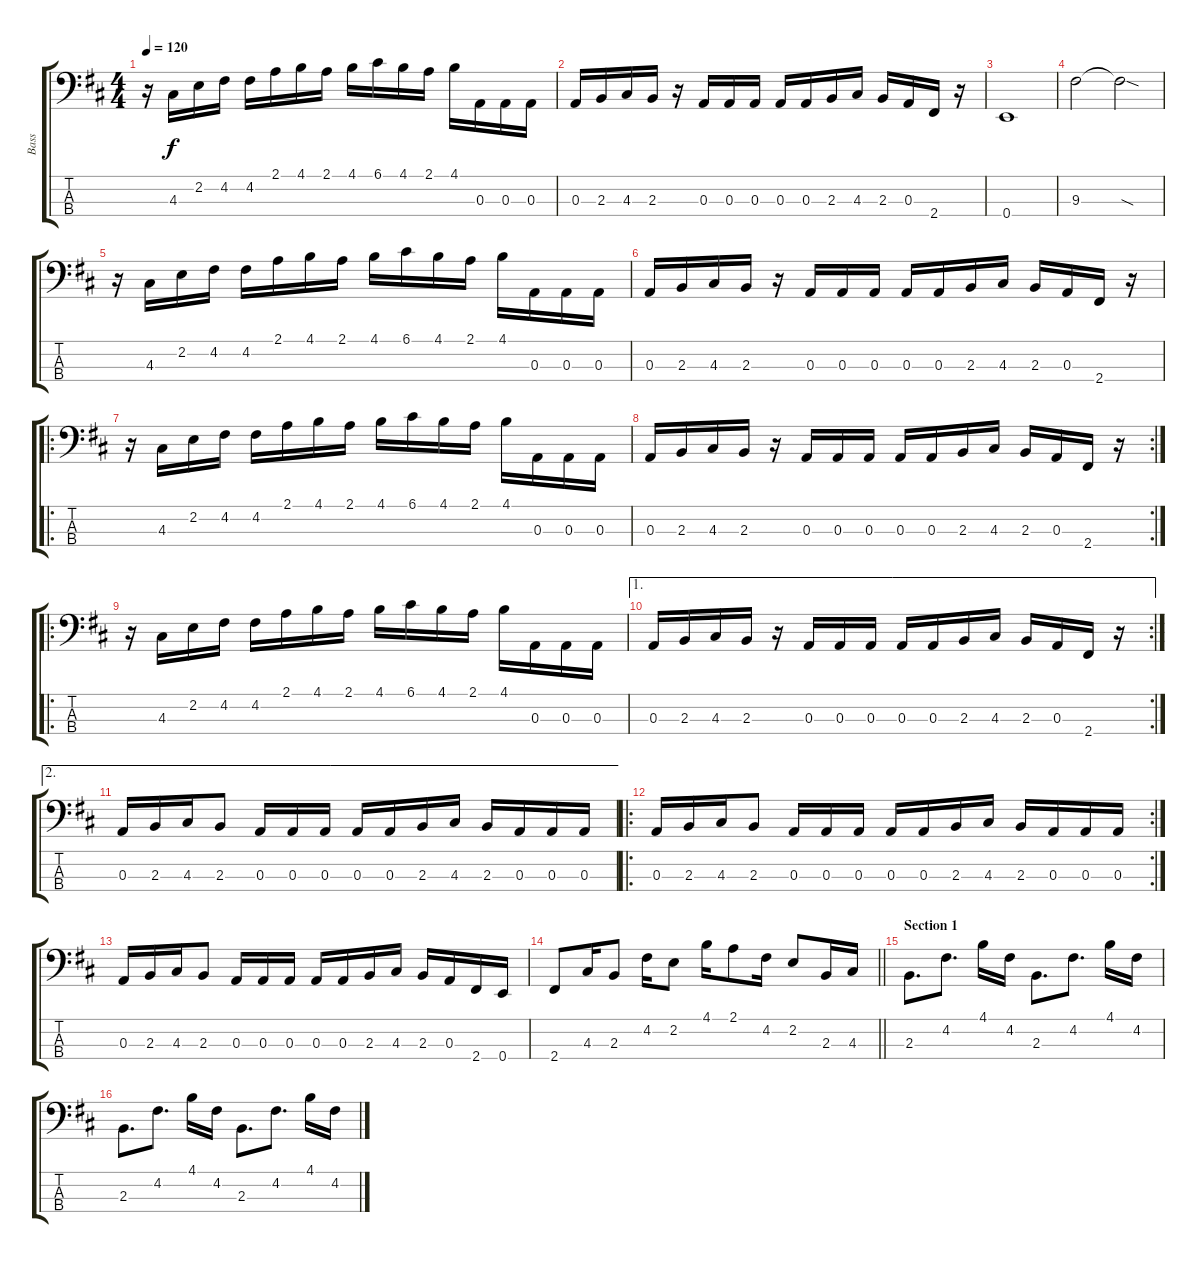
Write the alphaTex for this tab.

\track ("Bass" "Bass") {instrument electricbassfinger}
\staff {score tabs}
\tuning (G2 D2 A1 E1) {hide}
\ts (4 4)
\tempo 120
\clef f4
\ks d
r.16{dy f} 4.3.16 2.2.16 4.2.16 4.2.16 2.1.16 4.1.16 2.1.16 4.1.16 6.1.16 4.1.16 2.1.16 4.1.16 0.3.16 0.3.16 0.3.16 |
0.3.16 2.3.16 4.3.16 2.3.16 r.16 0.3.16 0.3.16 0.3.16 0.3.16 0.3.16 2.3.16 4.3.16 2.3.16 0.3.16 2.4.16 r.16 |
0.4.1 |
9.3.2 9.3{sod t}.2 |
r.16 4.3.16 2.2.16 4.2.16 4.2.16 2.1.16 4.1.16 2.1.16 4.1.16 6.1.16 4.1.16 2.1.16 4.1.16 0.3.16 0.3.16 0.3.16 |
0.3.16 2.3.16 4.3.16 2.3.16 r.16 0.3.16 0.3.16 0.3.16 0.3.16 0.3.16 2.3.16 4.3.16 2.3.16 0.3.16 2.4.16 r.16 |
\ro
r.16 4.3.16 2.2.16 4.2.16 4.2.16 2.1.16 4.1.16 2.1.16 4.1.16 6.1.16 4.1.16 2.1.16 4.1.16 0.3.16 0.3.16 0.3.16 |
\rc 2
0.3.16 2.3.16 4.3.16 2.3.16 r.16 0.3.16 0.3.16 0.3.16 0.3.16 0.3.16 2.3.16 4.3.16 2.3.16 0.3.16 2.4.16 r.16 |
\ro
r.16 4.3.16 2.2.16 4.2.16 4.2.16 2.1.16 4.1.16 2.1.16 4.1.16 6.1.16 4.1.16 2.1.16 4.1.16 0.3.16 0.3.16 0.3.16 |
\ae 1
\rc 2
0.3.16 2.3.16 4.3.16 2.3.16 r.16 0.3.16 0.3.16 0.3.16 0.3.16 0.3.16 2.3.16 4.3.16 2.3.16 0.3.16 2.4.16 r.16 |
\ae 2
0.3.16 2.3.16 4.3.16 2.3.8 0.3.16 0.3.16 0.3.16 0.3.16 0.3.16 2.3.16 4.3.16 2.3.16 0.3.16 0.3.16 0.3.16 |
\ro
\rc 2
0.3.16 2.3.16 4.3.16 2.3.8 0.3.16 0.3.16 0.3.16 0.3.16 0.3.16 2.3.16 4.3.16 2.3.16 0.3.16 0.3.16 0.3.16 |
0.3.16 2.3.16 4.3.16 2.3.8 0.3.16 0.3.16 0.3.16 0.3.16 0.3.16 2.3.16 4.3.16 2.3.16 0.3.16 2.4.16 0.4.16 |
\barLineRight lightlight
2.4.8 4.3.16 2.3.8 4.2.16 2.2.8 4.1.16 2.1.8 4.2.16 2.2.8 2.3.16 4.3.16 |
\section ("" "Section 1")
2.3.8{d} 4.2.8{d} 4.1.16 4.2.16 2.3.8{d} 4.2.8{d} 4.1.16 4.2.16 |
2.3.8{d} 4.2.8{d} 4.1.16 4.2.16 2.3.8{d} 4.2.8{d} 4.1.16 4.2.16
